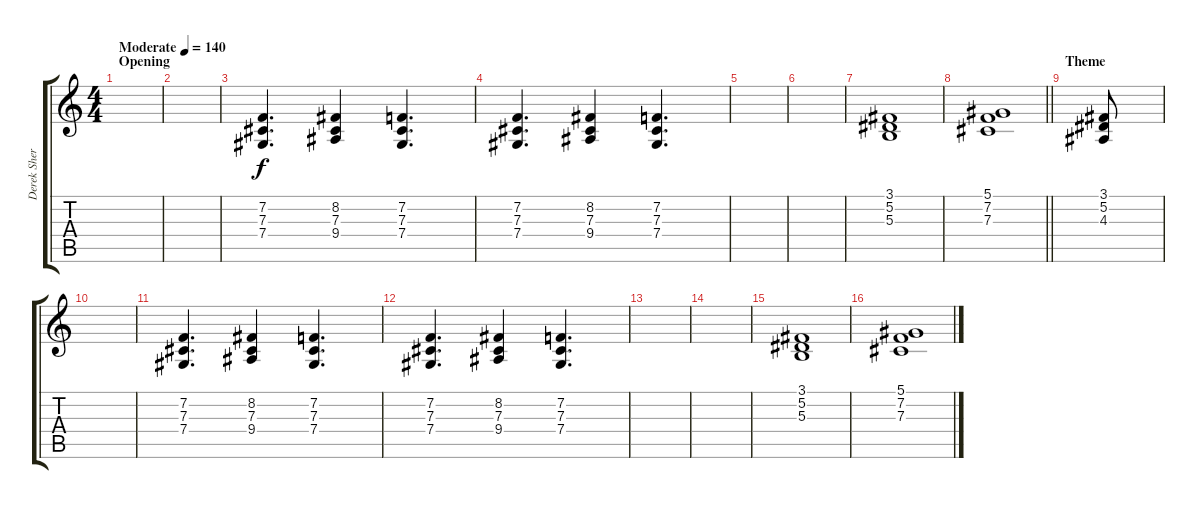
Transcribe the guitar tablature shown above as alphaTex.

\track ("Derek Sherinian" "Derek Sher") {instrument choiraahs}
\staff {score tabs}
\tuning (Eb4 Bb3 Gb3 Db3 Ab2 Eb2) {hide}
\ts (4 4)
\section ("" "Opening")
\tempo (140 "Moderate")
\clef g2
\ks c
|
|
(7.2 7.3 7.4).4{d} (8.2 7.3 9.4).4 (7.2 7.3 7.4).4{d} |
(7.2 7.3 7.4).4{d} (8.2 7.3 9.4).4 (7.2 7.3 7.4).4{d} |
|
|
(3.1 5.2 5.3).1 |
\barLineRight lightlight
(5.1 7.2 7.3).1 |
\section ("" "Theme")
(3.1 5.2 4.3).8 |
|
(7.2 7.3 7.4).4{d} (8.2 7.3 9.4).4 (7.2 7.3 7.4).4{d} |
(7.2 7.3 7.4).4{d} (8.2 7.3 9.4).4 (7.2 7.3 7.4).4{d} |
|
|
(3.1 5.2 5.3).1 |
(5.1 7.2 7.3).1
